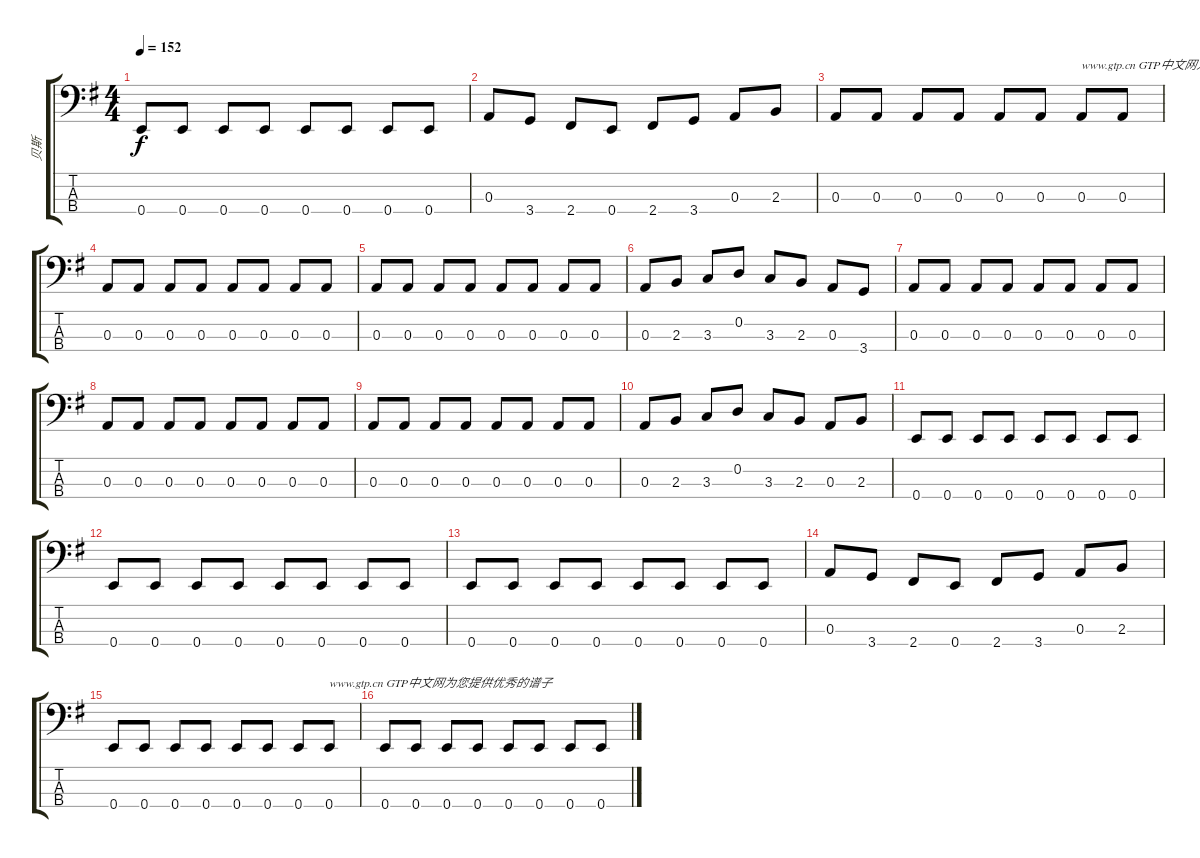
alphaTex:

\track ("贝斯" "贝斯") {instrument electricbasspick}
\staff {score tabs}
\tuning (G2 D2 A1 E1) {hide}
\ts (4 4)
\tempo 152
\clef f4
\ks g
0.4.8{dy f} 0.4.8 0.4.8 0.4.8 0.4.8 0.4.8 0.4.8 0.4.8 |
0.3.8 3.4.8 2.4.8 0.4.8 2.4.8 3.4.8 0.3.8 2.3.8 |
0.3.8 0.3.8 0.3.8 0.3.8 0.3.8 0.3.8 0.3.8{txt "www.gtp.cn GTP中文网为您提供优秀的谱子"} 0.3.8 |
0.3.8 0.3.8 0.3.8 0.3.8 0.3.8 0.3.8 0.3.8 0.3.8 |
0.3.8 0.3.8 0.3.8 0.3.8 0.3.8 0.3.8 0.3.8 0.3.8 |
0.3.8 2.3.8 3.3.8 0.2.8 3.3.8 2.3.8 0.3.8 3.4.8 |
0.3.8 0.3.8 0.3.8 0.3.8 0.3.8 0.3.8 0.3.8 0.3.8 |
0.3.8 0.3.8 0.3.8 0.3.8 0.3.8 0.3.8 0.3.8 0.3.8 |
0.3.8 0.3.8 0.3.8 0.3.8 0.3.8 0.3.8 0.3.8 0.3.8 |
0.3.8 2.3.8 3.3.8 0.2.8 3.3.8 2.3.8 0.3.8 2.3.8 |
0.4.8 0.4.8 0.4.8 0.4.8 0.4.8 0.4.8 0.4.8 0.4.8 |
0.4.8 0.4.8 0.4.8 0.4.8 0.4.8 0.4.8 0.4.8 0.4.8 |
0.4.8 0.4.8 0.4.8 0.4.8 0.4.8 0.4.8 0.4.8 0.4.8 |
0.3.8 3.4.8 2.4.8 0.4.8 2.4.8 3.4.8 0.3.8 2.3.8 |
0.4.8 0.4.8 0.4.8 0.4.8 0.4.8 0.4.8 0.4.8 0.4.8{txt "www.gtp.cn GTP中文网为您提供优秀的谱子"} |
0.4.8 0.4.8 0.4.8 0.4.8 0.4.8 0.4.8 0.4.8 0.4.8
